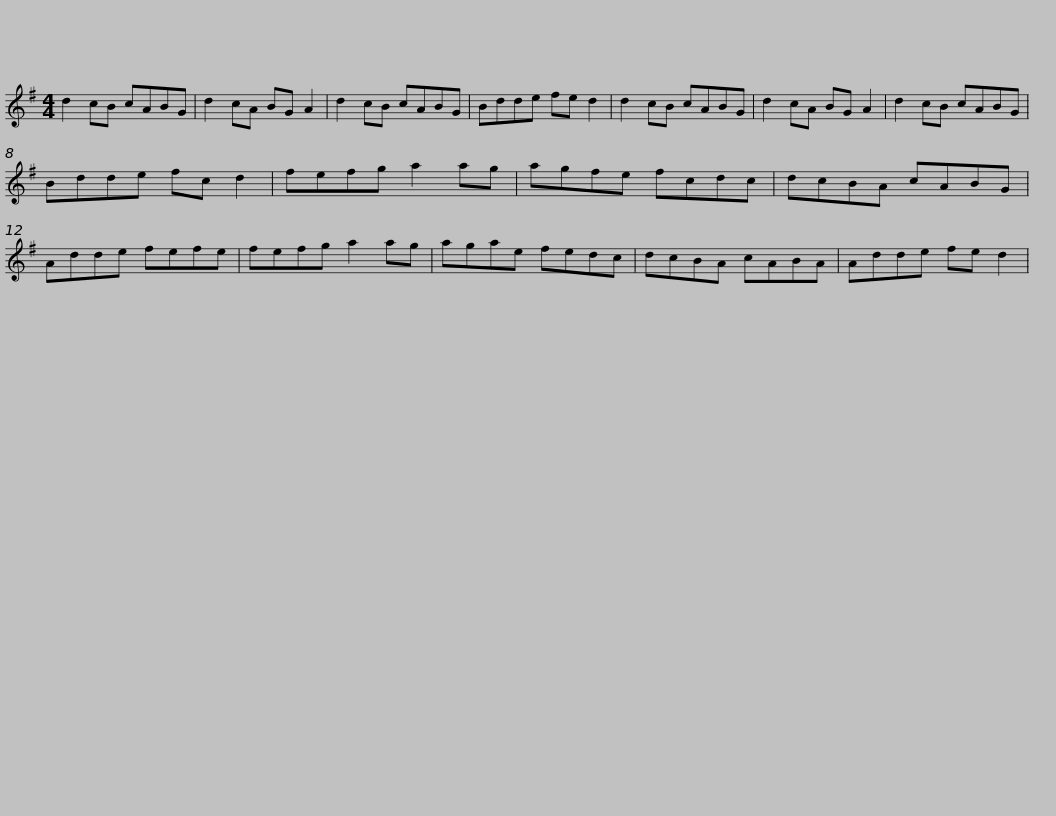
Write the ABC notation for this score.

X:1
L:1/8
M:4/4
I:linebreak $
K:G
V:1 treble
V:1
 d2 cB cABG | d2 cA BG A2 | d2 cB cABG | Bdde fe d2 | d2 cB cABG | %5
 d2 cA BG A2 |$ d2 cB cABG | Bdde fc d2 | fefg a2 ag | agfe fcdc | %10
 dcBA cABG | Adde fefe |$ fefg a2 ag | agae fedc | dcBA cABA | %15
 Adde fe d2 | %16
